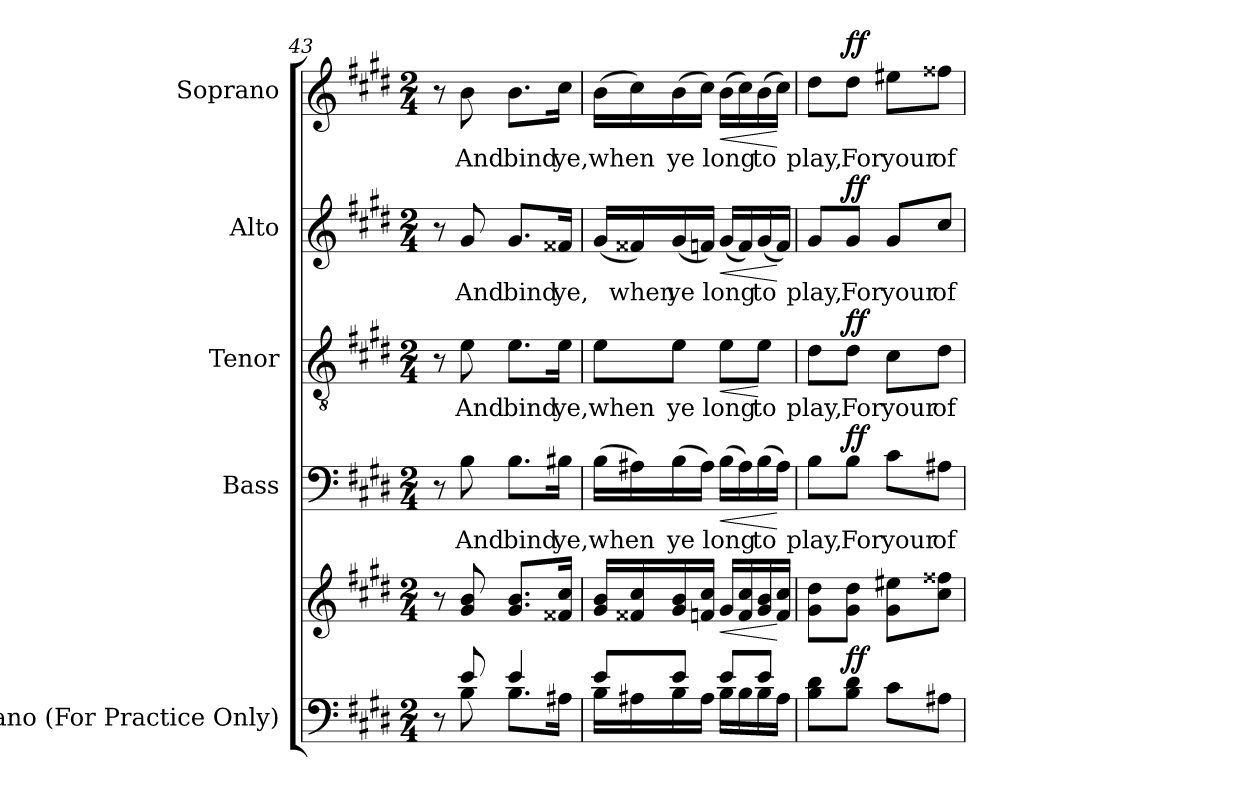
**kern	**kern	**dynam	**kern	**text	**dynam	**kern	**text	**dynam	**kern	**text	**dynam	**kern	**text	**dynam
*part5	*part5	*part5	*part4	*part4	*part4	*part3	*part3	*part3	*part2	*part2	*part2	*part1	*part1	*part1
*staff6	*staff5	*staff5/6	*staff4	*staff4	*staff4	*staff3	*staff3	*staff3	*staff2	*staff2	*staff2	*staff1	*staff1	*staff1
*I"Piano (For Practice Only)	*	*	*I"Bass	*	*	*I"Tenor	*	*	*I"Alto	*	*	*I"Soprano	*	*
*I'Pno.	*	*	*I'B.	*	*	*I'T.	*	*	*I'A.	*	*	*I'S.	*	*
!!LO:LB:g=z
*clefF4	*clefG2	*	*clefF4	*	*	*clefGv2	*	*	*clefG2	*	*	*clefG2	*	*
*	*	*	*	*	*	*ITrd7c12	*	*	*	*	*	*	*	*
*k[f#c#g#d#]	*k[f#c#g#d#]	*	*k[f#c#g#d#]	*	*	*k[f#c#g#d#]	*	*	*k[f#c#g#d#]	*	*	*k[f#c#g#d#]	*	*
*E:	*E:	*	*E:	*	*	*E:	*	*	*E:	*	*	*E:	*	*
*M2/4	*M2/4	*	*M2/4	*	*	*M2/4	*	*	*M2/4	*	*	*M2/4	*	*
=43	=43	=43	=43	=43	=43	=43	=43	=43	=43	=43	=43	=43	=43	=43
*^	*	*	*	*	*	*	*	*	*	*	*	*	*	*
8ryy	8r	8r	.	8r	.	.	8r	.	.	8r	.	.	8r	.	.
!	!	!	!	!	!LO:LY:b:color=#000000	!	!	!	!	!	!	!	!	!	!
!	!	!	!	!	!	!	!	!LO:LY:b:color=#000000	!	!	!	!	!	!	!
!	!	!	!	!	!	!	!	!	!	!	!LO:LY:b:color=#000000	!	!	!	!
!	!	!	!	!	!	!	!	!	!	!	!	!	!	!LO:LY:b:color=#000000	!
8ei/	8Bi\	8g#i/ 8bi	.	8Bi\	And	.	8Ei\	And	.	8g#i/	And	.	8bi\	And	.
!	!	!	!	!	!LO:LY:b:color=#000000	!	!	!	!	!	!	!	!	!	!
!	!	!	!	!	!	!	!	!LO:LY:b:color=#000000	!	!	!	!	!	!	!
!	!	!	!	!	!	!	!	!	!	!	!LO:LY:b:color=#000000	!	!	!	!
!	!	!	!	!	!	!	!	!	!	!	!	!	!	!LO:LY:b:color=#000000	!
4ei/	8.Bi\L	8.g#i/ 8.biL	.	8.Bi\L	bind	.	8.Ei\L	bind	.	8.g#i/L	bind	.	8.bi\L	bind	.
!	!	!	!	!	!LO:LY:b:color=#000000	!	!	!	!	!	!	!	!	!	!
!	!	!	!	!	!	!	!	!LO:LY:b:color=#000000	!	!	!	!	!	!	!
!	!	!	!	!	!	!	!	!	!	!	!LO:LY:b:color=#000000	!	!	!	!
!	!	!	!	!	!	!	!	!	!	!	!	!	!	!LO:LY:b:color=#000000	!
.	16A#Xi\Jk	16f##Xi/ 16cc#iJk	.	16B#Xi\Jk	ye,	.	16Ei\Jk	ye,	.	16f##Xi/Jk	ye,	.	16cc#i\Jk	ye,	.
=44	=44	=44	=44	=44	=44	=44	=44	=44	=44	=44	=44	=44	=44	=44	=44
!	!	!	!	!	!LO:LY:b:color=#000000	!	!	!	!	!	!	!	!	!	!
!	!	!	!	!	!	!	!	!LO:LY:b:color=#000000	!	!	!	!	!	!	!
!	!	!	!	!	!	!	!	!	!	!	!	!	!	!LO:LY:b:color=#000000	!
8ei/L	16Bi\LL	16g#i/ 16biLL	.	(16Bi\LL	when	.	8Ei\L	when	.	(16g#i/LL	.	.	(16bi\LL	when	.
!	!	!	!	!	!	!	!	!	!	!	!LO:LY:b:color=#000000	!	!	!	!
.	16A#Xi\	16f##Xi/ 16cc#i	.	16A#Xi\)	.	.	.	.	.	16f##Xi/)	when	.	16cc#i\)	.	.
!	!	!	!	!	!LO:LY:b:color=#000000	!	!	!	!	!	!	!	!	!	!
!	!	!	!	!	!	!	!	!LO:LY:b:color=#000000	!	!	!	!	!	!	!
!	!	!	!	!	!	!	!	!	!	!	!LO:LY:b:color=#000000	!	!	!	!
!	!	!	!	!	!	!	!	!	!	!	!	!	!	!LO:LY:b:color=#000000	!
8ei/J	16Bi\	16g#i/ 16bi	.	(16Bi\	ye	.	8Ei\J	ye	.	(16g#i/	ye	.	(16bi\	ye	.
.	16A#i\JJ	16fi/ 16cc#iJJ	.	16A#i\JJ)	.	.	.	.	.	16fi/JJ)	.	.	16cc#i\JJ)	.	.
!	!	!	!LO:HP:b	!	!	!	!	!	!	!	!	!	!	!	!
!	!	!	!	!	!LO:LY:b:color=#000000	!LO:HP:b	!	!	!	!	!	!	!	!	!
!	!	!	!	!	!	!	!	!LO:LY:b:color=#000000	!LO:HP:b	!	!	!	!	!	!
!	!	!	!	!	!	!	!	!	!	!	!LO:LY:b:color=#000000	!LO:HP:b	!	!	!
!	!	!	!	!	!	!	!	!	!	!	!	!	!	!LO:LY:b:color=#000000	!LO:HP:b
8ei/L	16Bi\LL	16g#i/LL	<	(16Bi\LL	long	<	8Ei\L	long	<	(16g#i/LL	long	<	(16bi\LL	long	<
.	16Bi\	16fi/ 16cc#i	.	16A#i\)	.	.	.	.	.	16fi/)	.	.	16cc#i\)	.	.
!	!	!	!	!	!LO:LY:b:color=#000000	!	!	!	!	!	!	!	!	!	!
!	!	!	!	!	!	!	!	!LO:LY:b:color=#000000	!	!	!	!	!	!	!
!	!	!	!	!	!	!	!	!	!	!	!LO:LY:b:color=#000000	!	!	!	!
!	!	!	!	!	!	!	!	!	!	!	!	!	!	!LO:LY:b:color=#000000	!
8ei/J	16Bi\	16g#i/ 16bi	.	(16Bi\	to	.	8Ei\J	to	[	(16g#i/	to	.	(16bi\	to	.
.	16A#i\JJ	16fi/ 16cc#iJJ	[	16A#i\JJ)	.	[	.	.	.	16fi/JJ)	.	[	16cc#i\JJ)	.	[
*v	*v	*	*	*	*	*	*	*	*	*	*	*	*	*	*
=45	=45	=45	=45	=45	=45	=45	=45	=45	=45	=45	=45	=45	=45	=45
*^	*	*	*	*	*	*	*	*	*	*	*	*	*	*
!	!	!	!	!	!LO:LY:b:color=#000000	!	!	!	!	!	!	!	!	!	!
*v	*v	*	*	*	*	*	*	*	*	*	*	*	*	*	*
*^	*	*	*	*	*	*	*	*	*	*	*	*	*	*
!	!	!	!	!	!	!	!	!LO:LY:b:color=#000000	!	!	!	!	!	!	!
*v	*v	*	*	*	*	*	*	*	*	*	*	*	*	*	*
*^	*	*	*	*	*	*	*	*	*	*	*	*	*	*
!	!	!	!	!	!	!	!	!	!	!	!LO:LY:b:color=#000000	!	!	!	!
*v	*v	*	*	*	*	*	*	*	*	*	*	*	*	*	*
*^	*	*	*	*	*	*	*	*	*	*	*	*	*	*
!	!	!	!	!	!	!	!	!	!	!	!	!	!	!LO:LY:b:color=#000000	!
*v	*v	*	*	*	*	*	*	*	*	*	*	*	*	*	*
8Bi\ 8d#iL	8g#i\ 8dd#iL	.	8Bi\L	play,	.	8D#i\L	play,	.	8g#i/L	play,	.	8dd#i\L	play,	.
!	!	!	!	!LO:LY:b:color=#000000	!	!	!	!	!	!	!	!	!	!
!	!	!	!	!	!	!	!LO:LY:b:color=#000000	!	!	!	!	!	!	!
!	!	!	!	!	!	!	!	!	!	!LO:LY:b:color=#000000	!	!	!	!
!	!	!	!	!	!	!	!	!	!	!	!	!	!LO:LY:b:color=#000000	!
8Bi\ 8d#iJ	8g#i\ 8dd#iJ	ff	8Bi\J	For	ff	8D#i\J	For	ff	8g#i/J	For	ff	8dd#i\J	For	ff
!	!	!	!	!LO:LY:b:color=#000000	!	!	!	!	!	!	!	!	!	!
!	!	!	!	!	!	!	!LO:LY:b:color=#000000	!	!	!	!	!	!	!
!	!	!	!	!	!	!	!	!	!	!LO:LY:b:color=#000000	!	!	!	!
!	!	!	!	!	!	!	!	!	!	!	!	!	!LO:LY:b:color=#000000	!
8c#i\L	8g#i\ 8ee#XiL	.	8c#i\L	your	.	8C#i\L	your	.	8g#i/L	your	.	8ee#Xi\L	your	.
!	!	!	!	!LO:LY:b:color=#000000	!	!	!	!	!	!	!	!	!	!
!	!	!	!	!	!	!	!LO:LY:b:color=#000000	!	!	!	!	!	!	!
!	!	!	!	!	!	!	!	!	!	!LO:LY:b:color=#000000	!	!	!	!
!	!	!	!	!	!	!	!	!	!	!	!	!	!LO:LY:b:color=#000000	!
8A#Xi\J	8cc#i\ 8ff##XiJ	.	8A#Xi\J	of-	.	8D#i\J	of-	.	8cc#i/J	of-	.	8ff##Xi\J	of-	.
=	=	=	=	=	=	=	=	=	=	=	=	=	=	=
*-	*-	*-	*-	*-	*-	*-	*-	*-	*-	*-	*-	*-	*-	*-
